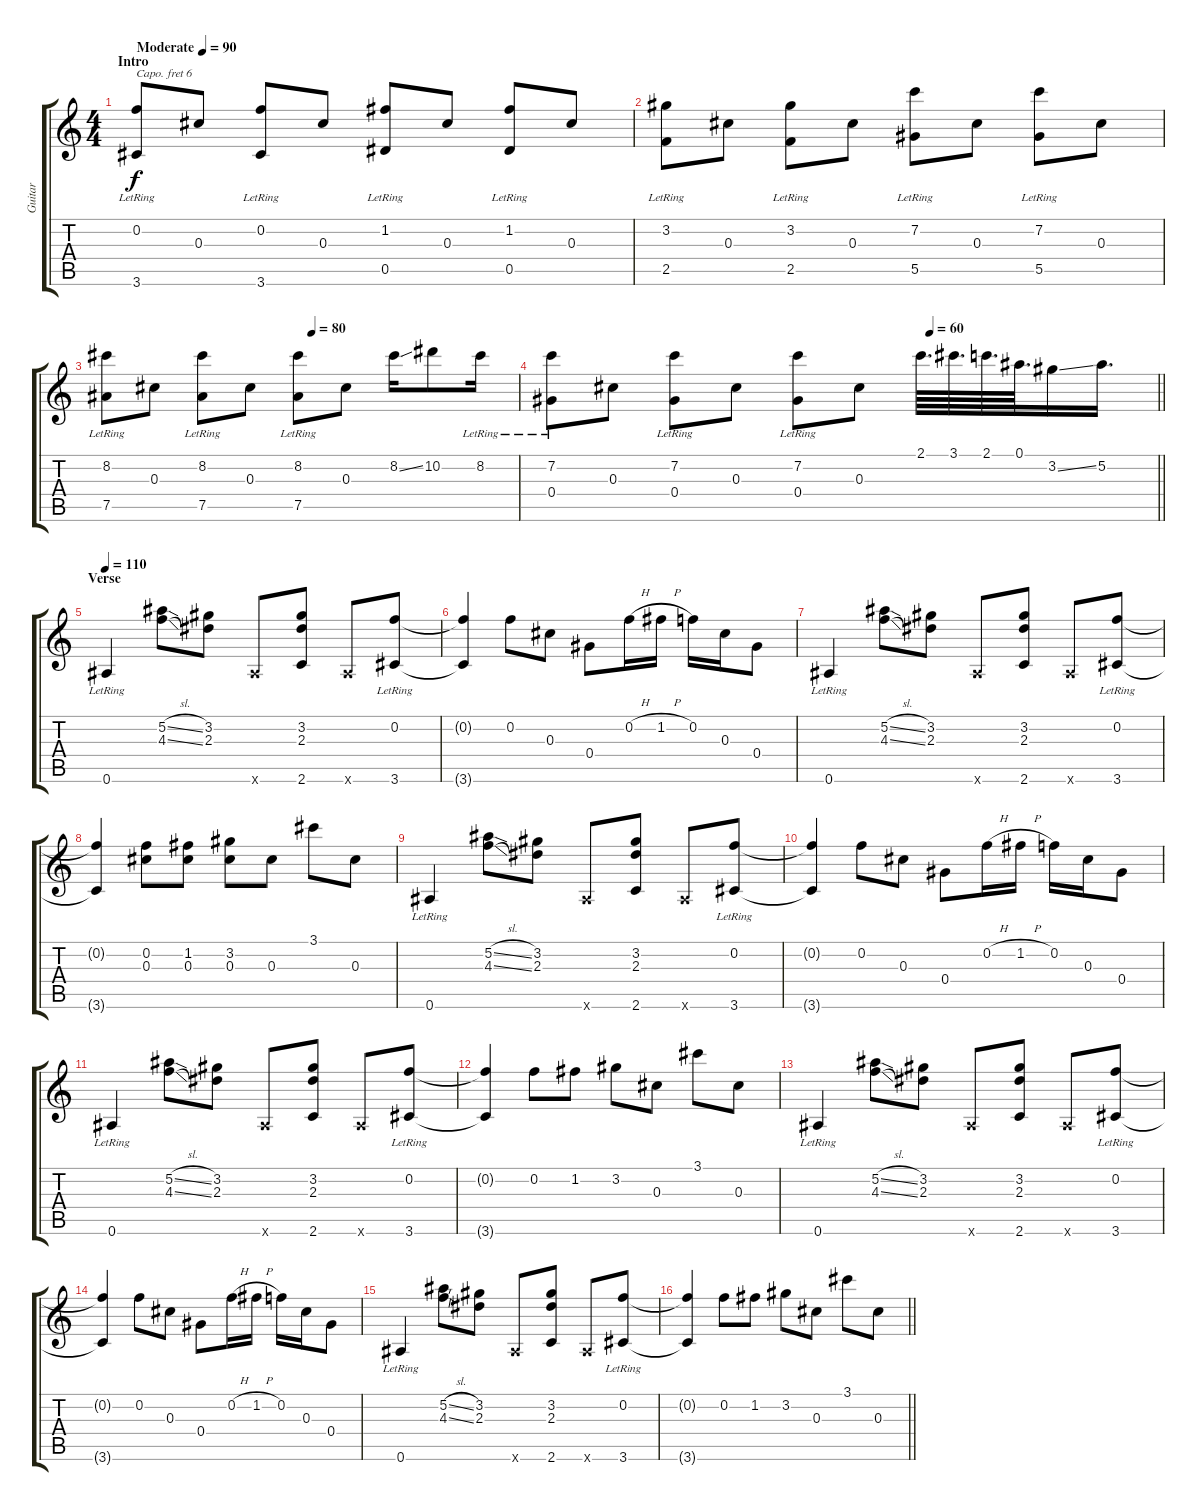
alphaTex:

\track ("Guitar" "Guitar") {instrument acousticguitarsteel}
\staff {score tabs}
\capo 6
\tuning (E4 B3 G3 D3 A2 E2) {hide}
\ts (4 4)
\section ("" "Intro")
\tempo (90 "Moderate")
\clef g2
\ks c
(0.2{lr} 3.6{lr}).8{dy f instrument acousticguitarsteel} 0.3.8 (0.2{lr} 3.6{lr}).8 0.3.8 (1.2{lr} 0.5{lr}).8 0.3.8 (1.2{lr} 0.5{lr}).8 0.3.8 |
(3.2{lr} 2.5{lr}).8 0.3.8 (3.2{lr} 2.5{lr}).8 0.3.8 (7.2{lr} 5.5{lr}).8 0.3.8 (7.2{lr} 5.5{lr}).8 0.3.8 |
\tempo (80 0.5)
(8.2{lr} 7.5{lr}).8 0.3.8 (8.2{lr} 7.5{lr}).8 0.3.8 (8.2{lr} 7.5{lr}).8 0.3.8 8.2{ss}.16 10.2.8 8.2{lr}.16 |
\tempo (60 0.625)
\barLineRight lightlight
(7.2{lr} 0.4{lr}).8 0.3.8 (7.2{lr} 0.4{lr}).8 0.3.8 (7.2{lr} 0.4{lr}).8 0.3.8 2.1.64{d} 3.1.64{d} 2.1.64{d} 0.1.64{d} 3.2{ss}.16 5.2.16{d} |
\section ("" "Verse")
\tempo 110
0.6{lr}.4 (5.2{sl} 4.3{sl}).8 (3.2 2.3).8 0.6{x}.8 (3.2 2.3 2.6).8 0.6{x}.8 (0.2 3.6{lr}).8 |
(0.2{t} 3.6{t}).4 0.2.8 0.3.8 0.4.8 0.2{h}.16 1.2{h}.16 0.2.16 0.3.16 0.4.8 |
0.6{lr}.4 (5.2{sl} 4.3{sl}).8 (3.2 2.3).8 0.6{x}.8 (3.2 2.3 2.6).8 0.6{x}.8 (0.2 3.6{lr}).8 |
(0.2{t} 3.6{t}).4 (0.2 0.3).8 (1.2 0.3).8 (3.2 0.3).8 0.3.8 3.1.8 0.3.8 |
0.6{lr}.4 (5.2{sl} 4.3{sl}).8 (3.2 2.3).8 0.6{x}.8 (3.2 2.3 2.6).8 0.6{x}.8 (0.2 3.6{lr}).8 |
(0.2{t} 3.6{t}).4 0.2.8 0.3.8 0.4.8 0.2{h}.16 1.2{h}.16 0.2.16 0.3.16 0.4.8 |
0.6{lr}.4 (5.2{sl} 4.3{sl}).8 (3.2 2.3).8 0.6{x}.8 (3.2 2.3 2.6).8 0.6{x}.8 (0.2 3.6{lr}).8 |
(0.2{t} 3.6{t}).4 0.2.8 1.2.8 3.2.8 0.3.8 3.1.8 0.3.8 |
0.6{lr}.4 (5.2{sl} 4.3{sl}).8 (3.2 2.3).8 0.6{x}.8 (3.2 2.3 2.6).8 0.6{x}.8 (0.2 3.6{lr}).8 |
(0.2{t} 3.6{t}).4 0.2.8 0.3.8 0.4.8 0.2{h}.16 1.2{h}.16 0.2.16 0.3.16 0.4.8 |
0.6{lr}.4 (5.2{sl} 4.3{sl}).8 (3.2 2.3).8 0.6{x}.8 (3.2 2.3 2.6).8 0.6{x}.8 (0.2 3.6{lr}).8 |
\barLineRight lightlight
(0.2{t} 3.6{t}).4 0.2.8 1.2.8 3.2.8 0.3.8 3.1.8 0.3.8
